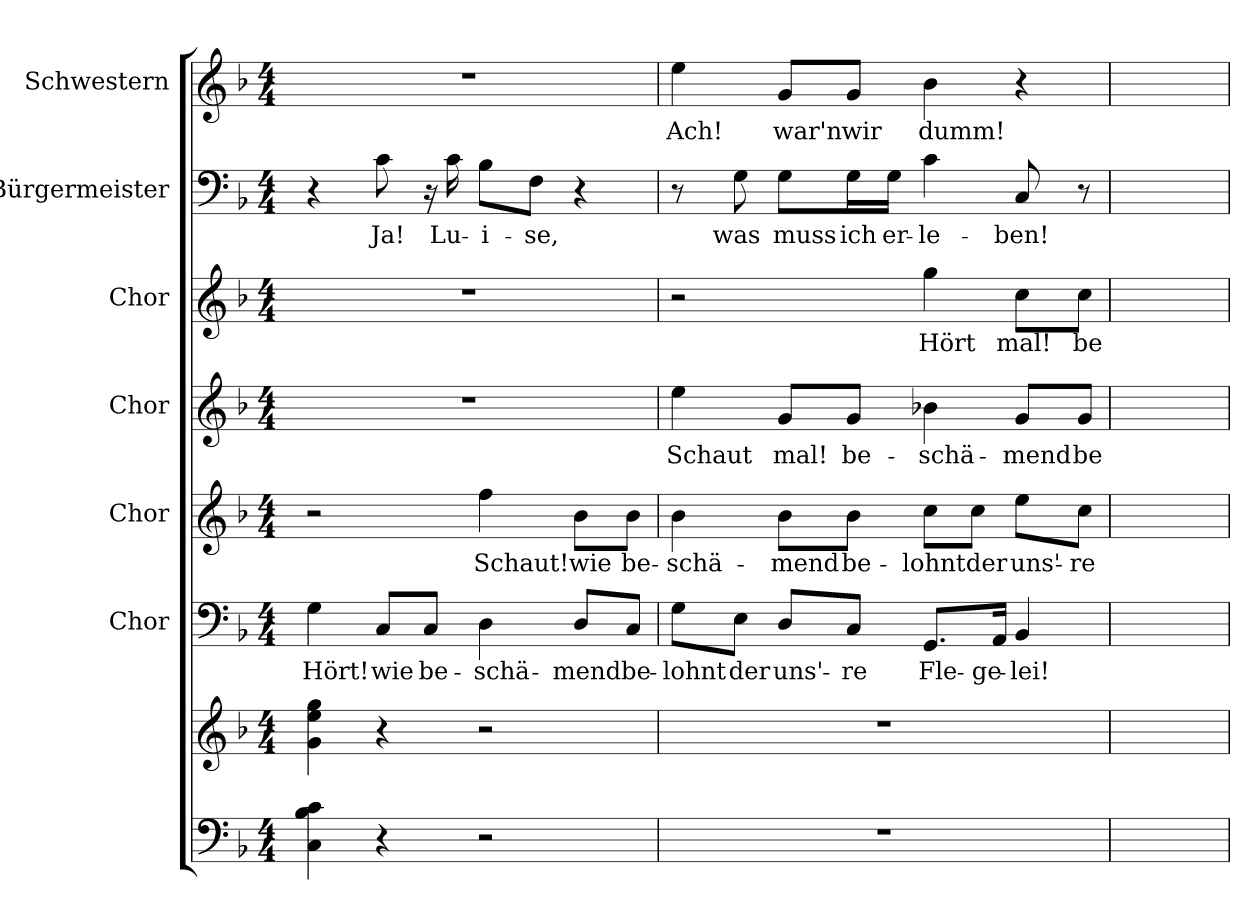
**kern	**kern	**kern	**text	**kern	**text	**kern	**text	**kern	**text	**kern	**text	**kern	**text
*part7	*part7	*part6	*part6	*part5	*part5	*part4	*part4	*part3	*part3	*part2	*part2	*part1	*part1
*staff8	*staff7	*staff6	*staff6	*staff5	*staff5	*staff4	*staff4	*staff3	*staff3	*staff2	*staff2	*staff1	*staff1
*	*	*I"Chor	*	*I"Chor	*	*I"Chor	*	*I"Chor	*	*I"Bürgermeister	*	*I"Schwestern	*
*	*	*I'Chor	*	*I'Chor	*	*I'Chor.	*	*I'Chor.	*	*I'Bürgerm.	*	*I'S.	*
*clefF4	*clefG2	*clefF4	*	*clefG2	*	*clefG2	*	*clefG2	*	*clefF4	*	*clefG2	*
*k[b-]	*k[b-]	*k[b-]	*	*k[b-]	*	*k[b-]	*	*k[b-]	*	*k[b-]	*	*k[b-]	*
*M4/4	*M4/4	*M4/4	*	*M4/4	*	*M4/4	*	*M4/4	*	*M4/4	*	*M4/4	*
=1	=1	=1	=1	=1	=1	=1	=1	=1	=1	=1	=1	=1	=1
4C\ 4B-\ 4c\	4g\ 4ee\ 4gg\	4G\	Hört!	2r	.	1r	.	1r	.	4r	.	1r	.
4r	4r	8C/L	wie	.	.	.	.	.	.	8c\	Ja!	.	.
.	.	8C/J	be-	.	.	.	.	.	.	16r	.	.	.
.	.	.	.	.	.	.	.	.	.	16c\	Lu-	.	.
2r	2r	4D\	-schä-	4ff\	Schaut!	.	.	.	.	8B-\L	-i-	.	.
.	.	.	.	.	.	.	.	.	.	8F\J	-se,	.	.
.	.	8D/L	-mend	8b-\L	wie	.	.	.	.	4r	.	.	.
.	.	8C/J	be-	8b-\J	be-	.	.	.	.	.	.	.	.
=2	=2	=2	=2	=2	=2	=2	=2	=2	=2	=2	=2	=2	=2
1r	1r	8G\L	-lohnt	4b-\	-schä-	4ee\	Schaut	2r	.	8r	.	4ee\	Ach!
.	.	8E\J	der	.	.	.	.	.	.	8G\	was	.	.
.	.	8D/L	uns'-	8b-\L	-mend	8g/L	mal!	.	.	8G\L	muss	8g/L	war'n
.	.	8C/J	-re	8b-\J	be-	8g/J	be-	.	.	16G\L	ich	8g/J	wir
.	.	.	.	.	.	.	.	.	.	16G\JJ	er-	.	.
.	.	8.GG/L	Fle-	8cc\L	-lohnt	4b-X\	-schä-	4gg\	Hört	4c\	-le-	4b-\	dumm!
.	.	.	.	8cc\J	der	.	.	.	.	.	.	.	.
.	.	16AA/Jk	-ge-	.	.	.	.	.	.	.	.	.	.
.	.	4BB-/	-lei!	8ee\L	uns'-	8g/L	-mend	8cc\L	mal!	8C/	-ben!	4r	.
.	.	.	.	8cc\J	-re	8g/J	be-	8cc\J	be-	8r	.	.	.
=3	=3	=3	=3	=3	=3	=3	=3	=3	=3	=3	=3	=3	=3
1ryy	1ryy	1ryy	.	1ryy	.	1ryy	.	1ryy	.	1ryy	.	1ryy	.
=	=	=	=	=	=	=	=	=	=	=	=	=	=
*-	*-	*-	*-	*-	*-	*-	*-	*-	*-	*-	*-	*-	*-
